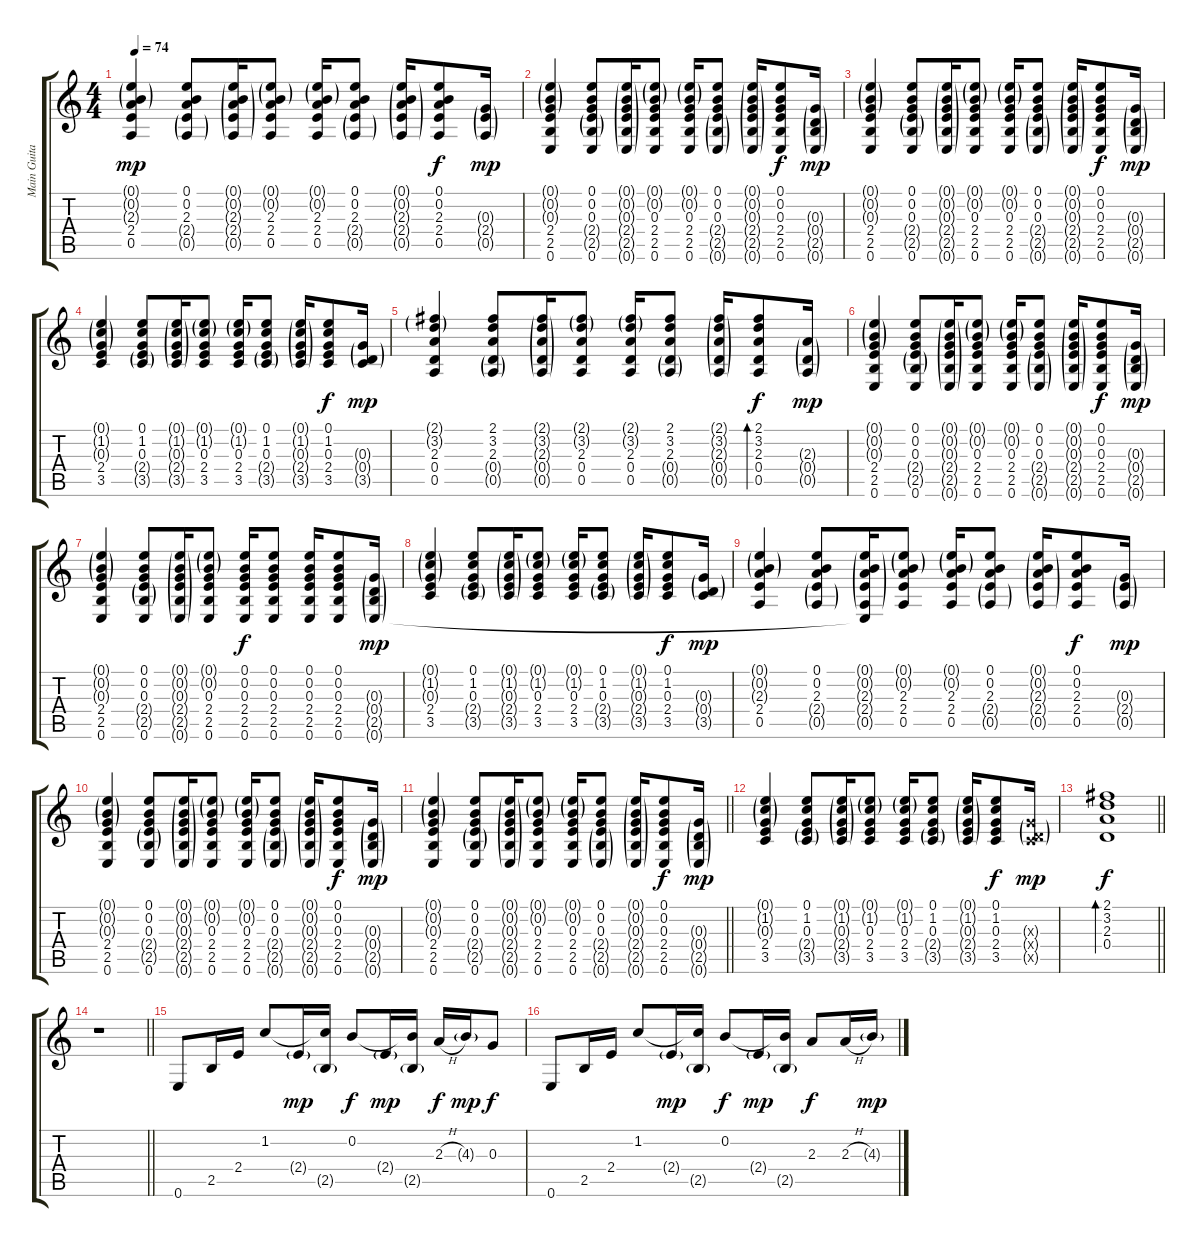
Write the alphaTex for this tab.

\track ("Main Guitar" "Main Guita") {instrument electricguitarclean}
\staff {score tabs}
\tuning (E4 B3 G3 D3 A2 E2) {hide}
\ts (4 4)
\tempo 74
\clef g2
\ks c
(0.1{g} 0.2{g} 2.3{g} 2.4 0.5).4{dy mp} (0.1 0.2 2.3 2.4{g} 0.5{g}).8 (0.1{g} 0.2{g} 2.3{g} 2.4{g} 0.5{g}).16 (0.1{g} 0.2{g} 2.3 2.4 0.5).8 (0.1{g} 0.2{g} 2.3 2.4 0.5).16 (0.1 0.2 2.3 2.4{g} 0.5{g}).8 (0.1{g} 0.2{g} 2.3{g} 2.4{g} 0.5{g}).16 (0.1 0.2 2.3 2.4 0.5).8{dy f} (0.3{g} 2.4{g} 0.5{g}).16{dy mp} |
(0.1{g} 0.2{g} 0.3{g} 2.4 2.5 0.6).4 (0.1 0.2 0.3 2.4{g} 2.5{g} 0.6).8 (0.1{g} 0.2{g} 0.3{g} 2.4{g} 2.5{g} 0.6{g}).16 (0.1{g} 0.2{g} 0.3 2.4 2.5 0.6).8 (0.1{g} 0.2{g} 0.3 2.4 2.5 0.6).16 (0.1 0.2 0.3 2.4{g} 2.5{g} 0.6{g}).8 (0.1{g} 0.2{g} 0.3{g} 2.4{g} 2.5{g} 0.6{g}).16 (0.1 0.2 0.3 2.4 2.5 0.6).8{dy f} (0.3{g} 0.4{g} 2.5{g} 0.6{g}).16{dy mp} |
(0.1{g} 0.2{g} 0.3{g} 2.4 2.5 0.6).4 (0.1 0.2 0.3 2.4{g} 2.5{g} 0.6).8 (0.1{g} 0.2{g} 0.3{g} 2.4{g} 2.5{g} 0.6{g}).16 (0.1{g} 0.2{g} 0.3 2.4 2.5 0.6).8 (0.1{g} 0.2{g} 0.3 2.4 2.5 0.6).16 (0.1 0.2 0.3 2.4{g} 2.5{g} 0.6{g}).8 (0.1{g} 0.2{g} 0.3{g} 2.4{g} 2.5{g} 0.6{g}).16 (0.1 0.2 0.3 2.4 2.5 0.6).8{dy f} (0.3{g} 0.4{g} 2.5{g} 0.6{g}).16{dy mp} |
(0.1{g} 1.2{g} 0.3{g} 2.4 3.5).4 (0.1 1.2 0.3 2.4{g} 3.5{g}).8 (0.1{g} 1.2{g} 0.3{g} 2.4{g} 3.5{g}).16 (0.1{g} 1.2{g} 0.3 2.4 3.5).8 (0.1{g} 1.2{g} 0.3 2.4 3.5).16 (0.1 1.2 0.3 2.4{g} 3.5{g}).8 (0.1{g} 1.2{g} 0.3{g} 2.4{g} 3.5{g}).16 (0.1 1.2 0.3 2.4 3.5).8{dy f} (0.3{g} 0.4{g} 3.5{g}).16{dy mp} |
(2.1{g} 3.2{g} 2.3 0.4 0.5).4 (2.1 3.2 2.3 0.4{g} 0.5{g}).8 (2.1{g} 3.2{g} 2.3{g} 0.4{g} 0.5{g}).16 (2.1{g} 3.2{g} 2.3 0.4 0.5).8 (2.1{g} 3.2{g} 2.3 0.4 0.5).16 (2.1 3.2 2.3 0.4{g} 0.5{g}).8 (2.1{g} 3.2{g} 2.3{g} 0.4{g} 0.5{g}).16 (2.1 3.2 2.3 0.4 0.5).8{bd 60 dy f} (2.3{g} 0.4{g} 0.5{g}).16{dy mp} |
(0.1{g} 0.2{g} 0.3{g} 2.4 2.5 0.6).4 (0.1 0.2 0.3 2.4{g} 2.5{g} 0.6).8 (0.1{g} 0.2{g} 0.3{g} 2.4{g} 2.5{g} 0.6{g}).16 (0.1{g} 0.2{g} 0.3 2.4 2.5 0.6).8 (0.1{g} 0.2{g} 0.3 2.4 2.5 0.6).16 (0.1 0.2 0.3 2.4{g} 2.5{g} 0.6{g}).8 (0.1{g} 0.2{g} 0.3{g} 2.4{g} 2.5{g} 0.6{g}).16 (0.1 0.2 0.3 2.4 2.5 0.6).8{dy f} (0.3{g} 0.4{g} 2.5{g} 0.6{g}).16{dy mp} |
(0.1{g} 0.2{g} 0.3{g} 2.4 2.5 0.6).4 (0.1 0.2 0.3 2.4{g} 2.5{g} 0.6).8 (0.1{g} 0.2{g} 0.3{g} 2.4{g} 2.5{g} 0.6{g}).16 (0.1{g} 0.2{g} 0.3 2.4 2.5 0.6).8 (0.1 0.2 0.3 2.4 2.5 0.6).16{dy f} (0.1 0.2 0.3 2.4 2.5 0.6).8 (0.1 0.2 0.3 2.4 2.5 0.6).16 (0.1 0.2 0.3 2.4 2.5 0.6).8 (0.3{g} 0.4{g} 2.5{g} 0.6{g}).16{dy mp} |
(0.1{g} 1.2{g} 0.3{g} 2.4 3.5).4 (0.1 1.2 0.3 2.4{g} 3.5{g}).8 (0.1{g} 1.2{g} 0.3{g} 2.4{g} 3.5{g}).16 (0.1{g} 1.2{g} 0.3 2.4 3.5).8 (0.1{g} 1.2{g} 0.3 2.4 3.5).16 (0.1 1.2 0.3 2.4{g} 3.5{g}).8 (0.1{g} 1.2{g} 0.3{g} 2.4{g} 3.5{g}).16 (0.1 1.2 0.3 2.4 3.5).8{dy f} (0.3{g} 0.4{g} 3.5{g}).16{dy mp} |
(0.1{g} 0.2{g} 2.3{g} 2.4 0.5).4 (0.1 0.2 2.3 2.4{g} 0.5{g}).8 (0.1{g} 0.2{g} 2.3{g} 2.4{g} 0.5{g} 0.6{t}).16 (0.1{g} 0.2{g} 2.3 2.4 0.5).8 (0.1{g} 0.2{g} 2.3 2.4 0.5).16 (0.1 0.2 2.3 2.4{g} 0.5{g}).8 (0.1{g} 0.2{g} 2.3{g} 2.4{g} 0.5{g}).16 (0.1 0.2 2.3 2.4 0.5).8{dy f} (0.3{g} 2.4{g} 0.5{g}).16{dy mp} |
(0.1{g} 0.2{g} 0.3{g} 2.4 2.5 0.6).4 (0.1 0.2 0.3 2.4{g} 2.5{g} 0.6).8 (0.1{g} 0.2{g} 0.3{g} 2.4{g} 2.5{g} 0.6{g}).16 (0.1{g} 0.2{g} 0.3 2.4 2.5 0.6).8 (0.1{g} 0.2{g} 0.3 2.4 2.5 0.6).16 (0.1 0.2 0.3 2.4{g} 2.5{g} 0.6{g}).8 (0.1{g} 0.2{g} 0.3{g} 2.4{g} 2.5{g} 0.6{g}).16 (0.1 0.2 0.3 2.4 2.5 0.6).8{dy f} (0.3{g} 0.4{g} 2.5{g} 0.6{g}).16{dy mp} |
\barLineRight lightlight
(0.1{g} 0.2{g} 0.3{g} 2.4 2.5 0.6).4 (0.1 0.2 0.3 2.4{g} 2.5{g} 0.6).8 (0.1{g} 0.2{g} 0.3{g} 2.4{g} 2.5{g} 0.6{g}).16 (0.1{g} 0.2{g} 0.3 2.4 2.5 0.6).8 (0.1{g} 0.2{g} 0.3 2.4 2.5 0.6).16 (0.1 0.2 0.3 2.4{g} 2.5{g} 0.6{g}).8 (0.1{g} 0.2{g} 0.3{g} 2.4{g} 2.5{g} 0.6{g}).16 (0.1 0.2 0.3 2.4 2.5 0.6).8{dy f} (0.3{g} 0.4{g} 2.5{g} 0.6{g}).16{dy mp} |
(0.1{g} 1.2{g} 0.3{g} 2.4 3.5).4 (0.1 1.2 0.3 2.4{g} 3.5{g}).8 (0.1{g} 1.2{g} 0.3{g} 2.4{g} 3.5{g}).16 (0.1{g} 1.2{g} 0.3 2.4 3.5).8 (0.1{g} 1.2{g} 0.3 2.4 3.5).16 (0.1 1.2 0.3 2.4{g} 3.5{g}).8 (0.1{g} 1.2{g} 0.3{g} 2.4{g} 3.5{g}).16 (0.1 1.2 0.3 2.4 3.5).8{dy f} (0.3{g x} 0.4{g x} 3.5{g x}).16{dy mp} |
\barLineRight lightlight
(2.1 3.2 2.3 0.4).1{bd 60 dy f} |
\barLineRight lightlight
r.1 |
0.6.8{balance 0} 2.5.16 2.4.16 1.2.8 2.4{g}.16{dy mp} (1.2{t} 2.5{g}).16 0.2.8{dy f} 2.4{g}.16{dy mp} (0.2{t} 2.5{g}).16 2.3{h}.16{dy f} 4.3{g}.16{dy mp} 0.3.8{dy f} |
0.6.8 2.5.16 2.4.16 1.2.8 2.4{g}.16{dy mp} (1.2{t} 2.5{g}).16 0.2.8{dy f} 2.4{g}.16{dy mp} (0.2{t} 2.5{g}).16 2.3.8{dy f} 2.3{h}.16 4.3{g}.16{dy mp}
